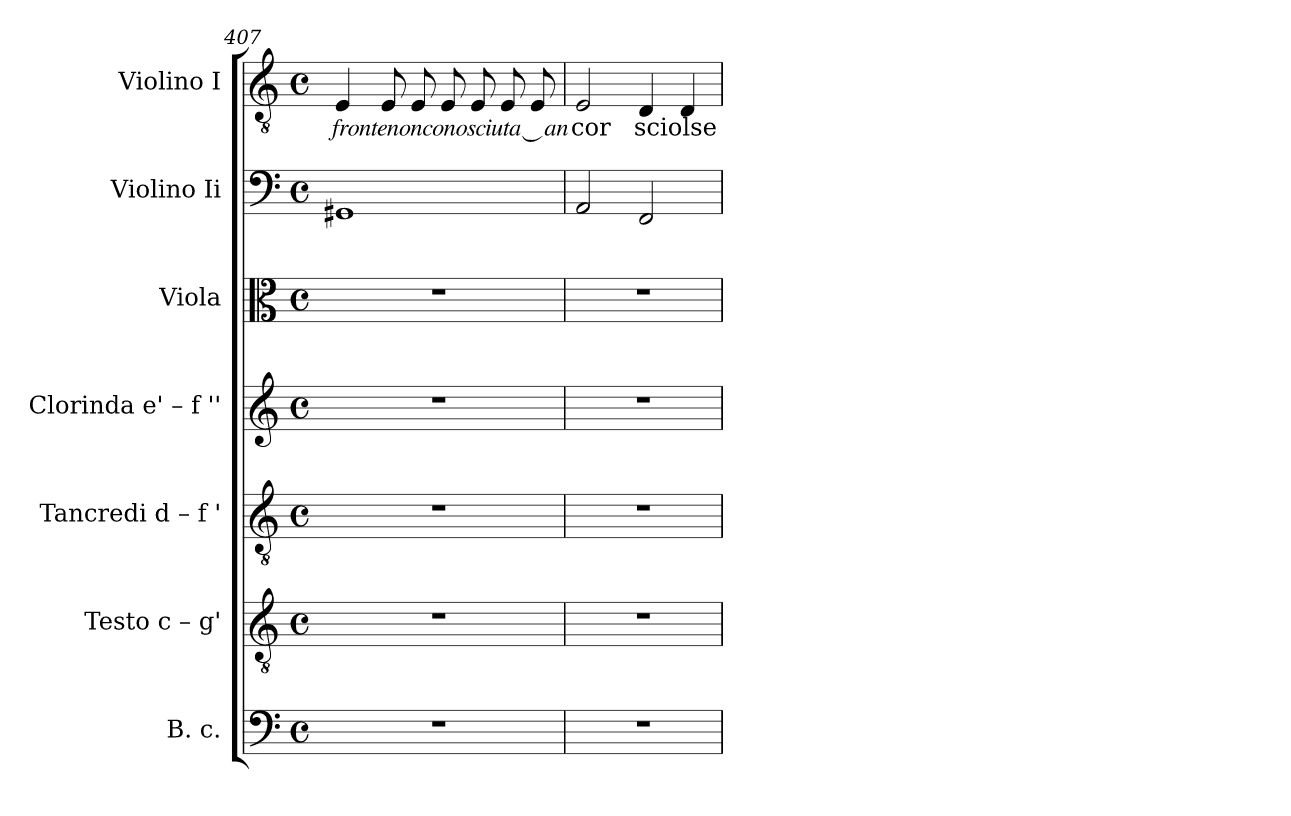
**kern	**kern	**kern	**kern	**kern	**kern	**kern	**text
*part7	*part6	*part5	*part4	*part3	*part2	*part1	*part1
*staff7	*staff6	*staff5	*staff4	*staff3	*staff2	*staff1	*staff1
*I"B. c.	*I"Testo  c – g'	*I"Tancredi  d – f '	*I"Clorinda  e' – f ''	*I"Viola	*I"Violino Ii	*I"Violino I	*
*clefF4	*clefGv2	*clefGv2	*clefG2	*clefC3	*clefF4	*clefGv2	*
*k[]	*k[]	*k[]	*k[]	*k[]	*k[]	*k[]	*
*C:	*C:	*C:	*C:	*C:	*C:	*C:	*
*M4/4	*M4/4	*M4/4	*M4/4	*M4/4	*M4/4	*M4/4	*
*met(c)	*met(c)	*met(c)	*met(c)	*met(c)	*met(c)	*met(c)	*
=407	=407	=407	=407	=407	=407	=407	=407
!	!	!	!	!	!	!	!LO:LY:b:cj
1r	1r	1r	1r	1r	1GG#X	4E/	frontenonconosciuta‿an
!	!	!	!	!	!	!	!LO:LY:b:cj
.	.	.	.	.	.	8E/	.
!	!	!	!	!	!	!	!LO:LY:b:cj
.	.	.	.	.	.	8E/	.
!	!	!	!	!	!	!	!LO:LY:b:cj
.	.	.	.	.	.	8E/	.
!	!	!	!	!	!	!	!LO:LY:b:cj
.	.	.	.	.	.	8E/	.
!	!	!	!	!	!	!	!LO:LY:b:cj
.	.	.	.	.	.	8E/	.
!	!	!	!	!	!	!	!LO:LY:b:cj
.	.	.	.	.	.	8E/	.
=408	=408	=408	=408	=408	=408	=408	=408
!	!	!	!	!	!	!	!LO:LY:b:cj
1r	1r	1r	1r	1r	2AA/	2E/	cor
!	!	!	!	!	!	!	!LO:LY:b:cj
.	.	.	.	.	2FF/	4D/	sciolse
!	!	!	!	!	!	!	!LO:LY:b:cj
.	.	.	.	.	.	4D/	.
=	=	=	=	=	=	=	=
*-	*-	*-	*-	*-	*-	*-	*-
